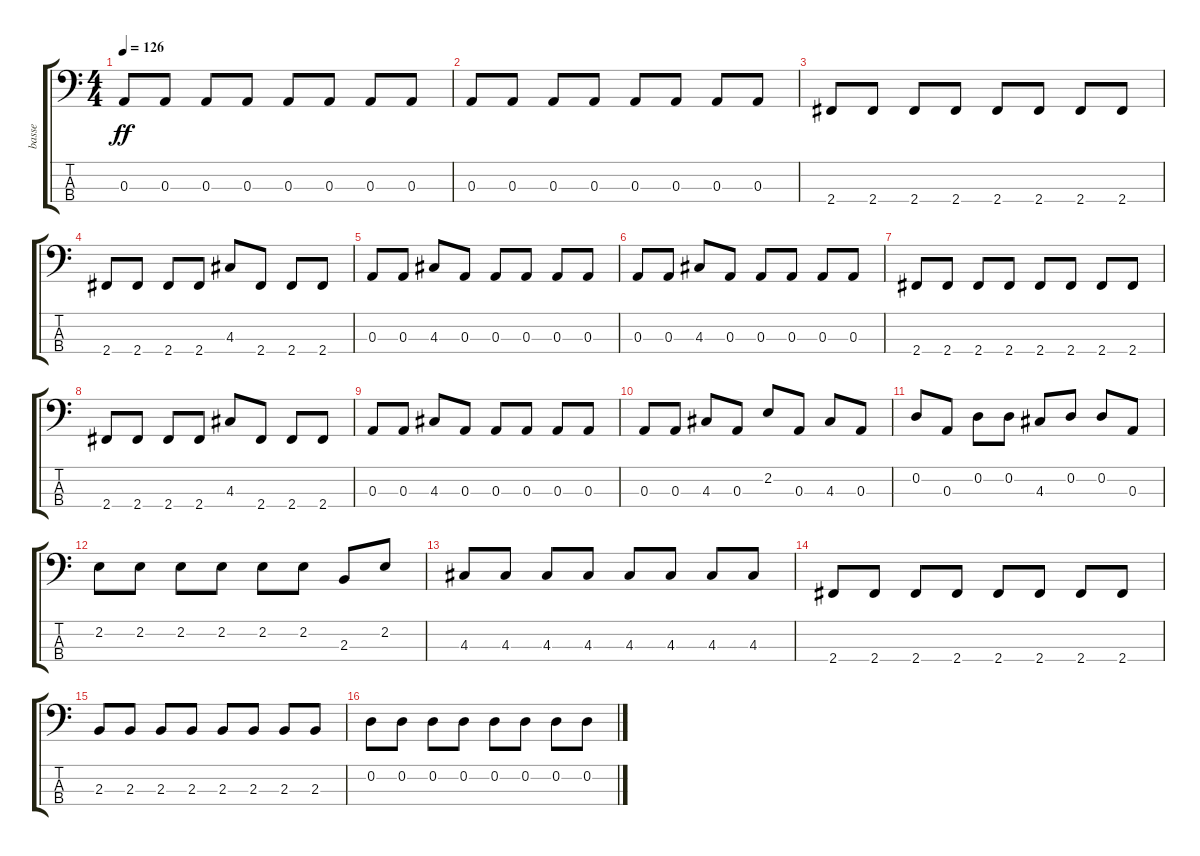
\track ("basse" "basse") {instrument electricbassfinger}
\staff {score tabs}
\tuning (G2 D2 A1 E1) {hide}
\ts (4 4)
\tempo 126
\clef f4
\ks c
0.3.8{dy ff} 0.3.8 0.3.8 0.3.8 0.3.8 0.3.8 0.3.8 0.3.8 |
0.3.8 0.3.8 0.3.8 0.3.8 0.3.8 0.3.8 0.3.8 0.3.8 |
2.4.8 2.4.8 2.4.8 2.4.8 2.4.8 2.4.8 2.4.8 2.4.8 |
2.4.8 2.4.8 2.4.8 2.4.8 4.3.8 2.4.8 2.4.8 2.4.8 |
0.3.8 0.3.8 4.3.8 0.3.8 0.3.8 0.3.8 0.3.8 0.3.8 |
0.3.8 0.3.8 4.3.8 0.3.8 0.3.8 0.3.8 0.3.8 0.3.8 |
2.4.8 2.4.8 2.4.8 2.4.8 2.4.8 2.4.8 2.4.8 2.4.8 |
2.4.8 2.4.8 2.4.8 2.4.8 4.3.8 2.4.8 2.4.8 2.4.8 |
0.3.8 0.3.8 4.3.8 0.3.8 0.3.8 0.3.8 0.3.8 0.3.8 |
0.3.8 0.3.8 4.3.8 0.3.8 2.2.8 0.3.8 4.3.8 0.3.8 |
0.2.8 0.3.8 0.2.8 0.2.8 4.3.8 0.2.8 0.2.8 0.3.8 |
2.2.8 2.2.8 2.2.8 2.2.8 2.2.8 2.2.8 2.3.8 2.2.8 |
4.3.8 4.3.8 4.3.8 4.3.8 4.3.8 4.3.8 4.3.8 4.3.8 |
2.4.8 2.4.8 2.4.8 2.4.8 2.4.8 2.4.8 2.4.8 2.4.8 |
2.3.8 2.3.8 2.3.8 2.3.8 2.3.8 2.3.8 2.3.8 2.3.8 |
0.2.8 0.2.8 0.2.8 0.2.8 0.2.8 0.2.8 0.2.8 0.2.8
